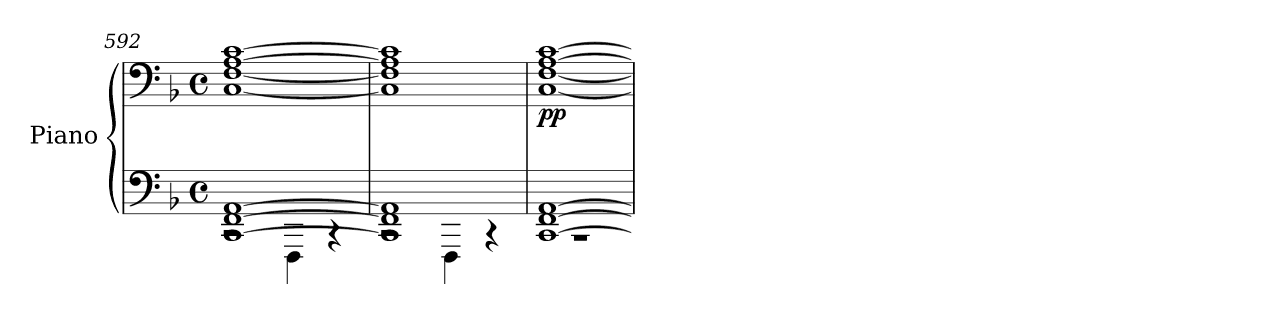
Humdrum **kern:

**kern	**kern	**dynam
*part1	*part1	*part1
*staff2	*staff1	*staff1/2
*I"Piano	*	*
*I'Pno.	*	*
*clefF4	*clefF4	*
*k[b-]	*k[b-]	*
*M4/4	*M4/4	*
*met(c)	*met(c)	*
=592	=592	=592
*^	*	*
[1CC [1FF [1AA	2rCC	[1C [1F [1A [1c	.
.	4FFF\	.	.
.	4rCC	.	.
=593	=593	=593	=593
1CC] 1FF] 1AA]	2rCC	1C] 1F] 1A] 1c]	.
.	4FFF\	.	.
.	4rCC	.	.
=594	=594	=594	=594
!	!	!	!LO:DY:b
[1CC [1FF [1AA	1rCC	[1C [1F [1A [1c	pp
*v	*v	*	*
=	=	=
*-	*-	*-
